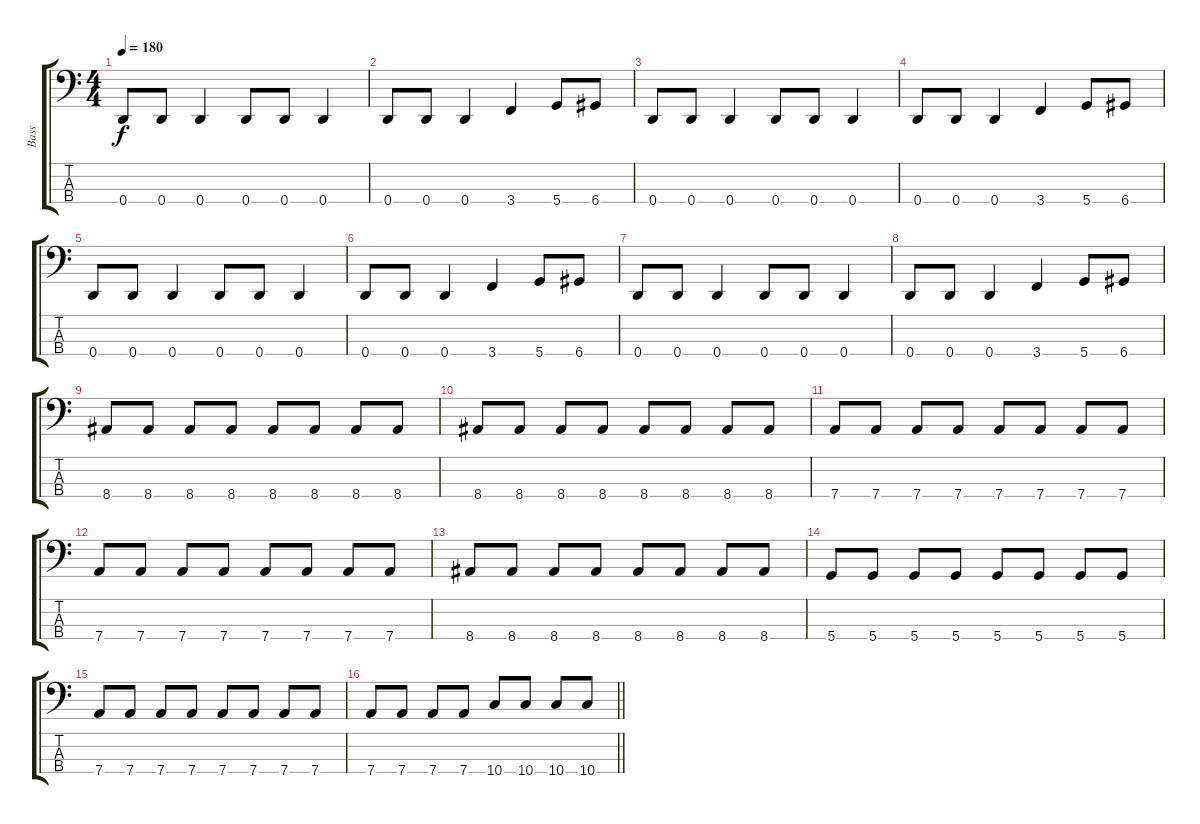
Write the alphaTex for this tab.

\track ("Bass" "Bass") {instrument electricbassfinger}
\staff {score tabs}
\tuning (G2 D2 A1 D1) {hide}
\ts (4 4)
\tempo 180
\clef f4
\ks c
0.4.8{dy f} 0.4.8 0.4.4 0.4.8 0.4.8 0.4.4 |
0.4.8 0.4.8 0.4.4 3.4.4 5.4.8 6.4.8 |
0.4.8 0.4.8 0.4.4 0.4.8 0.4.8 0.4.4 |
0.4.8 0.4.8 0.4.4 3.4.4 5.4.8 6.4.8 |
0.4.8 0.4.8 0.4.4 0.4.8 0.4.8 0.4.4 |
0.4.8 0.4.8 0.4.4 3.4.4 5.4.8 6.4.8 |
0.4.8 0.4.8 0.4.4 0.4.8 0.4.8 0.4.4 |
0.4.8 0.4.8 0.4.4 3.4.4 5.4.8 6.4.8 |
8.4.8 8.4.8 8.4.8 8.4.8 8.4.8 8.4.8 8.4.8 8.4.8 |
8.4.8 8.4.8 8.4.8 8.4.8 8.4.8 8.4.8 8.4.8 8.4.8 |
7.4.8 7.4.8 7.4.8 7.4.8 7.4.8 7.4.8 7.4.8 7.4.8 |
7.4.8 7.4.8 7.4.8 7.4.8 7.4.8 7.4.8 7.4.8 7.4.8 |
8.4.8 8.4.8 8.4.8 8.4.8 8.4.8 8.4.8 8.4.8 8.4.8 |
5.4.8 5.4.8 5.4.8 5.4.8 5.4.8 5.4.8 5.4.8 5.4.8 |
7.4.8 7.4.8 7.4.8 7.4.8 7.4.8 7.4.8 7.4.8 7.4.8 |
\barLineRight lightlight
7.4.8 7.4.8 7.4.8 7.4.8 10.4.8 10.4.8 10.4.8 10.4.8
